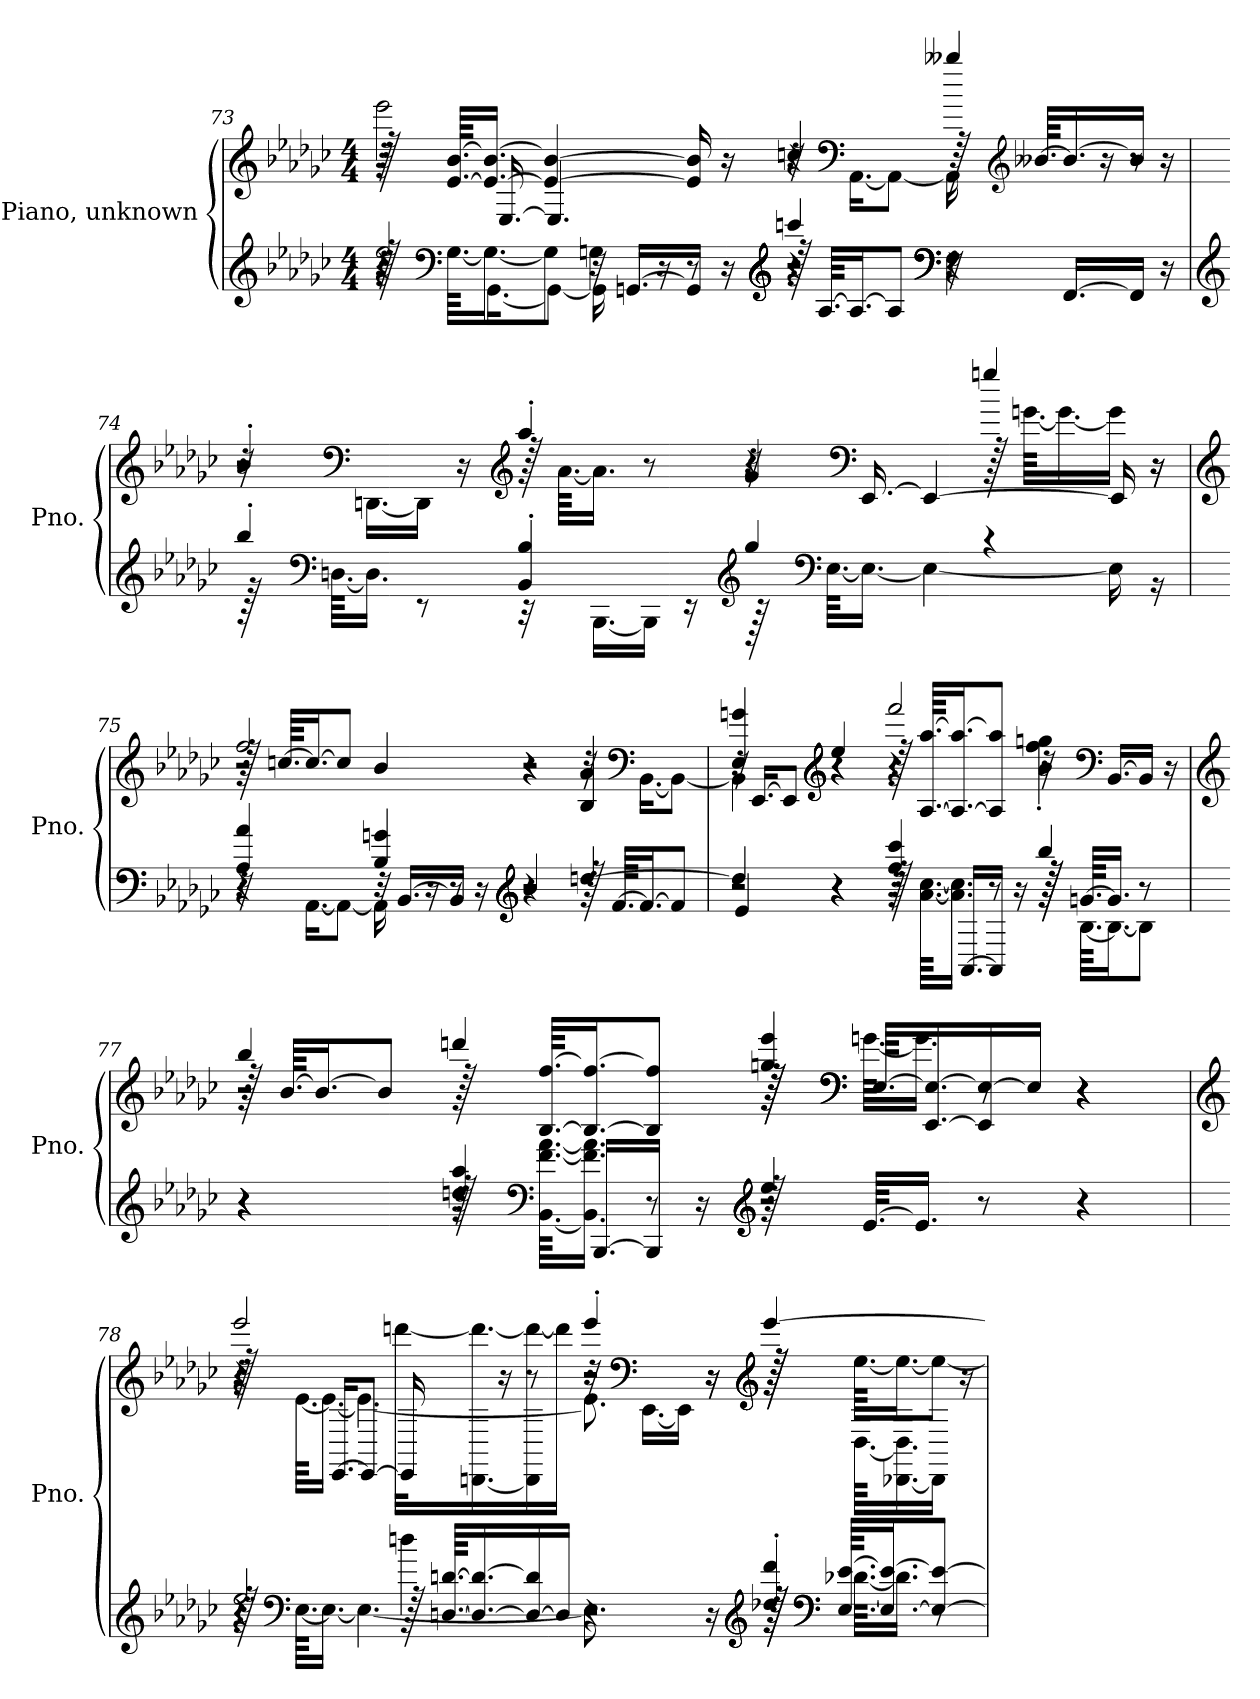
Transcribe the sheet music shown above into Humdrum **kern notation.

**kern	**kern
*part1	*part1
*staff2	*staff1
*I"Piano, unknown	*
*I'Pno.	*
!!LO:PB:g=z
*clefG2	*clefG2
*k[b-e-a-d-g-c-]	*k[b-e-a-d-g-c-]
*M4/4	*M4/4
=73	=73
*^	*^
*	*^	*	*^
*	*	*^	*	*	*
2ee-/	128r	4r	32r	128r	2eee-\	32r
*clefF4	*	*	*	*	*	*
.	[64.G-\KKLL	.	.	[64.e-/ [64.b-/KKLL	.	.
.	16.G-\J_	.	[16.GG-\KL	16.e-/_ 16.b-/_JJ	.	[16.E-/
.	8G-\J]	.	8GG-\J_	4e-/_ 4b-/_	.	4.E-/]
.	4Gn\	32r	16GG-\]	.	.	.
.	.	[16.GGn/LL	.	.	.	.
.	.	.	16r	.	.	.
.	.	16GG/JJ]	8r	16e-/] 16b-/]	.	.
.	.	16r	.	16r	.	.
*clefG2	*	*	*	*	*	*
4cccn/	4r	128r	2r	4ccn/	32r	4r
.	.	[64.A-/KKLL	.	.	.	.
*	*	*	*	*clefF4	*	*
.	.	16.A-/J_	.	.	[16.AA-\KL	.
.	.	8A-/J]	.	.	8AA-\J_	.
*clefF4	*	*	*	*	*	*
4r	4F\	32r	.	4bb--X/	16AA-\]	128r
*	*	*	*	*clefG2	*	*
.	.	.	.	.	.	[64.b--X/KKLL
.	.	[16.FF/LL	.	.	.	16.b--/_
.	.	.	.	.	16r	.
.	.	16FF/JJ]	.	.	8r	16b--/JJ]
.	.	16r	.	.	.	16r
*v	*v	*v	*v	*	*	*
!!LO:LB:g=z	!!	!!
=74	=74	=74	=74
*clefG2	*	*	*
*^	*	*	*
4bb-'/	128r	4b-'/	32r	2r
*clefF4	*	*	*	*
.	[64.Dn\KKLL	.	.	.
*	*	*clefF4	*	*
.	16.D\JJ]	.	[16.DDn\LL	.
.	8r	.	16DD\JJ]	.
.	.	.	16r	.
*	*	*clefG2	*	*
4BB-/' 4B-/'	32r	4aa-'/	128r	.
.	.	.	[64.a-\KKLL	.
.	[16.BBB-\LL	.	16.a-\JJ]	.
.	16BBB-\JJ]	.	8r	.
.	16r	.	.	.
*clefG2	*	*	*	*
4gg-/	128r	4g-/	4r	32r
*clefF4	*	*	*	*
.	[64.E-\KKLL	.	.	.
*	*	*clefF4	*	*
.	16.E-\JJ_	.	.	[16.EE-/
.	4E-\_	.	.	4EE-/_
4r	.	4ggn/	128r	.
.	.	.	[64.gn\KKLL	.
.	.	.	16.g\_	.
.	16E-\]	.	16g\JJ]	16EE-/]
.	16r	.	16r	16r
*v	*v	*	*	*
!!LO:LB:g=z	!!	!!
=75	=75	=75	=75
*	*clefG2	*	*
*^	*	*	*
*	*^	*	*	*
4A-/ 4a-/	32r	4r	2ff/	2r	128r
.	.	.	.	.	[64.ccn/KKLL
.	[16.AA-\KL	.	.	.	16.cc/J_
.	8AA-\J_	.	.	.	8cc/J]
4B-/ 4gn/	16AA-\]	32r	.	.	4b-/
.	.	[16.BB-/LL	.	.	.
.	16r	.	.	.	.
.	8r	16BB-/JJ]	.	.	.
.	.	16r	.	.	.
*clefG2	*	*	*	*	*
4r	2r	4b-/	4r	4r	2r
[4ddn/	.	128r	4B-/ 4a-/	32r	.
.	.	[64.f/KKLL	.	.	.
*	*	*	*clefF4	*	*
.	.	16.f/J_	.	[16.BB-\KL	.
.	.	8f/J]	.	8BB-\J_	.
!!LO:LB:g=z	!!	!!
=76	=76	=76	=76	=76	=76
4dd/]	2r	4e-/	4E-/ 4gn/	4BB-\]	32r
.	.	.	.	.	[16.EE-/KL
.	.	.	.	.	8EE-/J]
*	*	*	*clefG2	*	*
4r	.	4r	4r	4r	4ee-/
4ff/ 4ccc-/	128r	32r	2fff/	4r	128r
.	[64.a-\ [64.cc-\KKLL	.	.	.	[64.A-/ [64.aa-/KKLL
.	16.a-\] 16.cc-\]JJ	[16.AA-/LL	.	.	16.A-/_ 16.aa-/_J
.	8r	16AA-/JJ]	.	.	8A-/] 8aa-/]J
.	.	16r	.	.	.
4bb-/	128r	128r	.	4b-\' 4ff\' 4ggn\'	32r
.	[64.B-\KKLL	[64.gn/KKLL	.	.	.
*	*	*	*clefF4	*	*
.	16.B-\J_	16.g/JJ]	.	.	[16.BB-/LL
.	8B-\J]	8r	.	.	16BB-/JJ]
.	.	.	.	.	16r
!!LO:LB:g=z	!!	!!
=77	=77	=77	=77	=77	=77
*	*	*	*clefG2	*	*
4r	4r	4r	4bb-/	2r	128r
.	.	.	.	.	[64.b-/KKLL
.	.	.	.	.	16.b-/J_
.	.	.	.	.	8b-/J]
4ddn/ 4aa-/	128r	32r	4dddn/	.	128r
*clefF4	*	*	*	*	*
.	[64.BB-\ [64.f\ [64.a-\KKLL	.	.	.	[64.B-/ [64.ff/KKLL
.	16.BB-\] 16.f\] 16.a-\]JJ	[16.BBB-/LL	.	.	16.B-/_ 16.ff/_J
.	8r	16BBB-/JJ]	.	.	8B-/] 8ff/]J
.	.	16r	.	.	.
*clefG2	*	*	*	*	*
4ee-/	2r	128r	4ggn/ 4eee-/	128r	128r
*	*	*	*clefF4	*	*
.	.	[64.e-/KKLL	.	[64.gn\KKLL	[64.E-/KKLL
.	.	16.e-/JJ]	.	16.g\JJ]	[16.EE-/ 16.E-/_
.	.	8r	.	8r	16EE-/] 16E-/_
.	.	.	.	.	16E-/JJ]
4r	.	4r	4r	4r	4r
*v	*v	*v	*	*	*
*	*v	*v	*v
!!LO:LB:g=z
=78	=78
*	*clefG2
*^	*^
*	*^	*	*^
*	*	*^	*	*	*^
2.ee-/	128r	4r	4r	2eee-/	128r	32r	4r
*clefF4	*	*	*	*	*	*	*
.	[64.E-\KKLL	.	.	.	[64.e-\KKLL	.	.
.	16.E-\JJ_	.	.	.	16.e-\JJ_	[16.EE-/KL	.
.	4.E-\_	.	.	.	4.e-\_	8EE-/J_	.
.	.	128r	4ddn\	.	.	16EE-/]	[32dddn\KLL
.	.	[64.Dn/ [64.dn/KKLL	.	.	.	.	.
.	.	16.D/_ 16.d/_	.	.	.	.	[16.DDn\ 16.ddd\_
.	.	.	.	.	.	16r	.
.	.	16D/_ 16d/]	.	.	.	8r	16DD\] 16ddd\_
.	.	16D/JJ]	.	.	.	.	16ddd\JJ]
.	8.E-\]	4r	2r	4eee-'/	8.e-\]	2r	32r
*	*	*	*	*clefF4	*	*	*
.	.	.	.	.	.	.	[16.EE-\LL
.	.	.	.	.	.	.	16EE-\JJ]
.	16r	.	.	.	16r	.	16r
*clefG2	*	*	*	*clefG2	*	*	*
4dd-X/' 4ddd-/'	128r	128r	.	[4eee-/	128r	.	128r
*clefF4	*	*	*	*	*	*	*
.	[64.d-X\KKLL	[64.E-/ [64.e-/KKLL	.	.	[64.ee-\KKLL	.	[64.D-\KKLL
.	16.d-\JJ]	16.E-/_ 16.e-/_J	.	.	16.ee-\J_	.	[16.DD-X\ 16.D-\]
.	8r	8E-/_ 8e-/_J	.	.	8ee-\J_	.	16DD-\JJ]
.	.	.	.	.	.	.	16r
*v	*v	*v	*v	*	*	*	*
*	*v	*v	*v	*v
=	=
*-	*-
